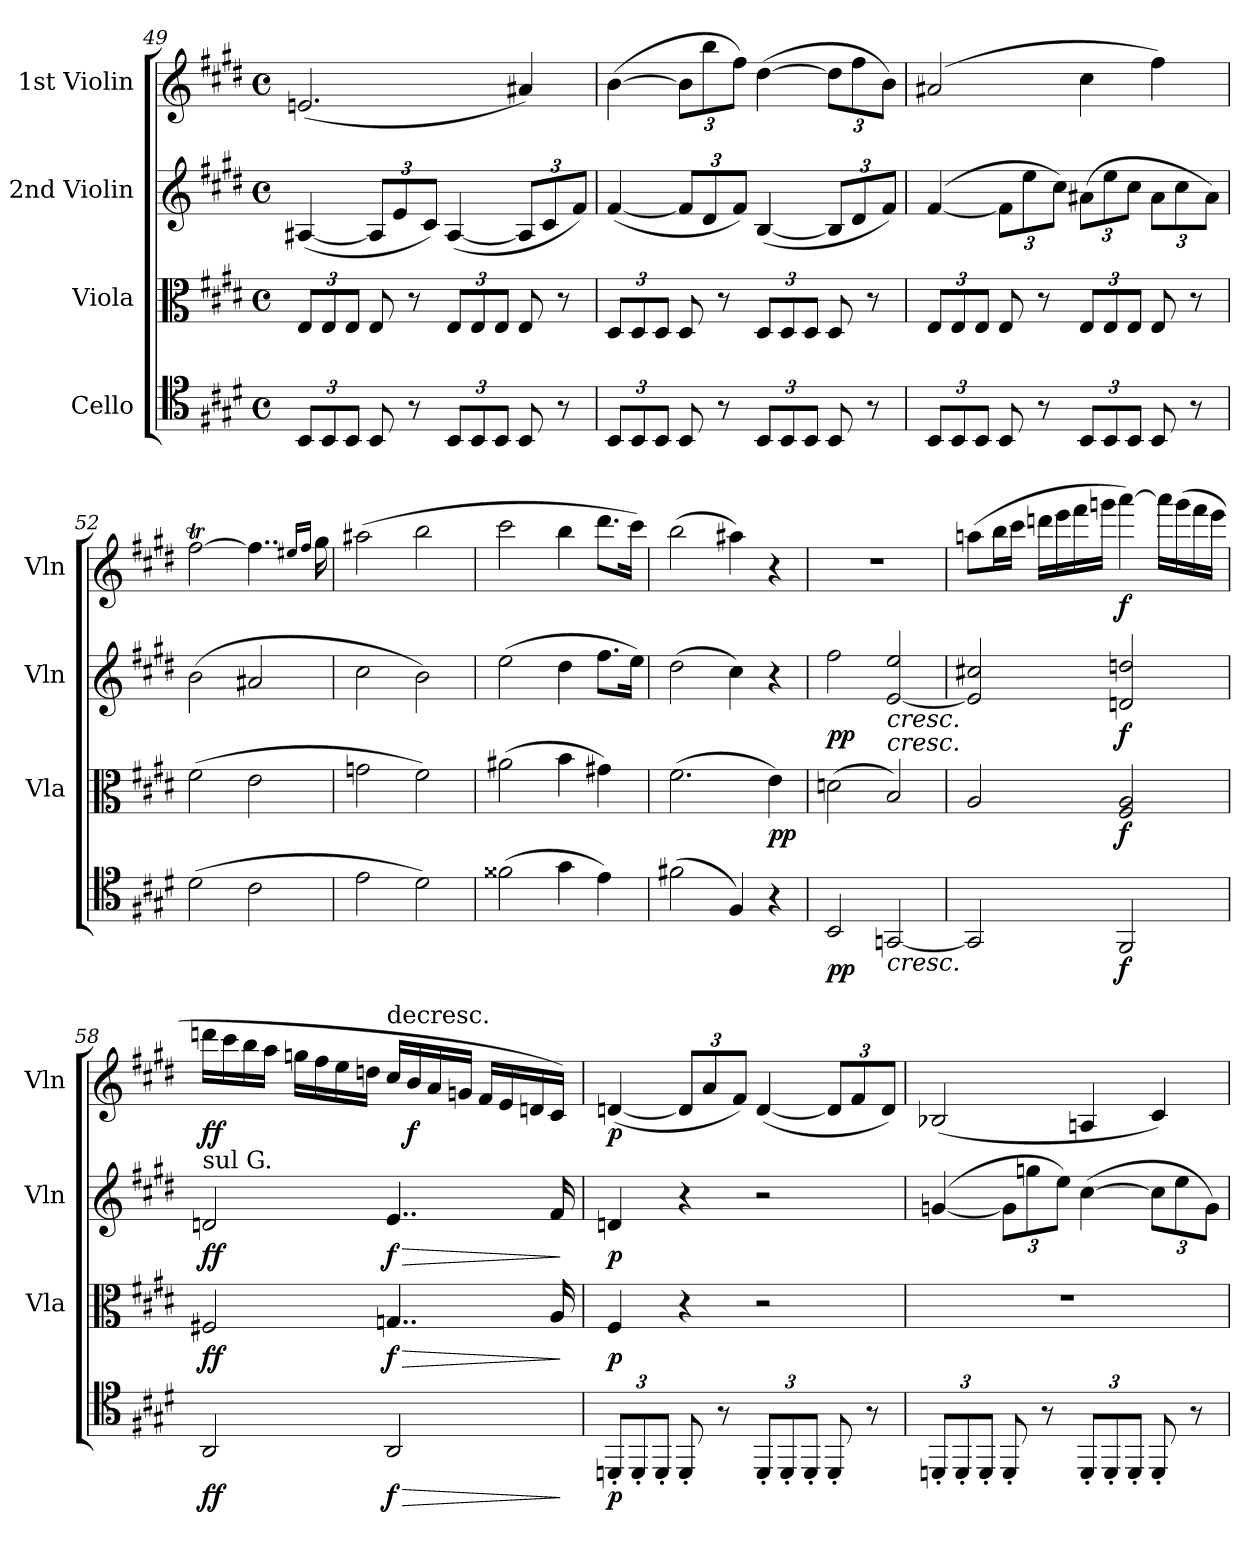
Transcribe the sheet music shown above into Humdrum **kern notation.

**kern	**dynam	**kern	**dynam	**kern	**dynam	**kern	**dynam
*part4	*part4	*part3	*part3	*part2	*part2	*part1	*part1
*staff4	*staff4	*staff3	*staff3	*staff2	*staff2	*staff1	*staff1
*I"Cello	*	*I"Viola	*	*I"2nd Violin	*	*I"1st Violin	*
*	*	*I'Vla	*	*I'Vln	*	*I'Vln	*
*clefC4	*	*clefC3	*	*clefG2	*	*clefG2	*
*k[f#c#g#d#]	*	*k[f#c#g#d#]	*	*k[f#c#g#d#]	*	*k[f#c#g#d#]	*
*M4/4	*	*M4/4	*	*M4/4	*	*M4/4	*
*met(c)	*	*met(c)	*	*met(c)	*	*met(c)	*
=49	=49	=49	=49	=49	=49	=49	=49
12BBL	.	12EL	.	([4A#X	.	(2.en	.
12BB	.	12E	.	.	.	.	.
12BBJ	.	12EJ	.	.	.	.	.
8BB	.	8E	.	12A#L]	.	.	.
.	.	.	.	12e	.	.	.
8r	.	8r	.	.	.	.	.
.	.	.	.	12c#J)	.	.	.
12BBL	.	12EL	.	([4A#	.	.	.
12BB	.	12E	.	.	.	.	.
12BBJ	.	12EJ	.	.	.	.	.
8BB	.	8E	.	12A#L]	.	4a#X)	.
.	.	.	.	12c#	.	.	.
8r	.	8r	.	.	.	.	.
.	.	.	.	12f#J)	.	.	.
=50	=50	=50	=50	=50	=50	=50	=50
12BBL	.	12D#L	.	([4f#	.	([4b	.
12BB	.	12D#	.	.	.	.	.
12BBJ	.	12D#J	.	.	.	.	.
8BB	.	8D#	.	12f#L]	.	12bL]	.
.	.	.	.	12d#	.	12bb	.
8r	.	8r	.	.	.	.	.
.	.	.	.	12f#J)	.	12ff#J)	.
12BBL	.	12D#L	.	([4B	.	([4dd#	.
12BB	.	12D#	.	.	.	.	.
12BBJ	.	12D#J	.	.	.	.	.
8BB	.	8D#	.	12BL]	.	12dd#L]	.
.	.	.	.	12d#	.	12ff#	.
8r	.	8r	.	.	.	.	.
.	.	.	.	12f#J)	.	12bJ)	.
=51	=51	=51	=51	=51	=51	=51	=51
12BBL	.	12EL	.	([4f#	.	(2a#X	.
12BB	.	12E	.	.	.	.	.
12BBJ	.	12EJ	.	.	.	.	.
8BB	.	8E	.	12f#L]	.	.	.
.	.	.	.	12ee	.	.	.
8r	.	8r	.	.	.	.	.
.	.	.	.	12cc#J)	.	.	.
12BBL	.	12EL	.	(12a#XL	.	4cc#	.
12BB	.	12E	.	12ee	.	.	.
12BBJ	.	12EJ	.	12cc#J	.	.	.
8BB	.	8E	.	12a#L	.	4ff#)	.
.	.	.	.	12cc#	.	.	.
8r	.	8r	.	.	.	.	.
.	.	.	.	12a#J)	.	.	.
=52	=52	=52	=52	=52	=52	=52	=52
(2d#	.	(2f#	.	(2b	.	[2ff#T	.
2c#	.	2e	.	2a#X	.	4..ff#]	.
.	.	.	.	.	.	16qqee#X/LL	.
.	.	.	.	.	.	16qqff#/JJ	.
.	.	.	.	.	.	16gg#	.
=53	=53	=53	=53	=53	=53	=53	=53
2e	.	2gn	.	2cc#	.	(2aa#X	.
2d#)	.	2f#)	.	2b)	.	2bb	.
=54	=54	=54	=54	=54	=54	=54	=54
(2f##X	.	(2a#X	.	(2ee	.	2ccc#	.
4g#	.	4b	.	4dd#	.	4bb	.
4e)	.	4g#X)	.	8.ff#L	.	8.ddd#L	.
.	.	.	.	16eeJk)	.	16ccc#Jk)	.
=55	=55	=55	=55	=55	=55	=55	=55
(2f#X	.	(2.f#	.	(2dd#	.	(2bb	.
4F#)	.	.	.	4cc#)	.	4aa#X)	.
4r	.	4e)	pp	4r	.	4r	.
=56	=56	=56	=56	=56	=56	=56	=56
2BB	pp	(2dn	.	2ff#	pp	1r	.
!	!	!	!	!LO:TX:b:i:t=cresc.	!	!	!
!	!	!LO:TX:a:i:t=cresc.	!	!	!	!	!
!LO:TX:b:i:t=cresc.	!	!	!	!	!	!	!
[2GGn	.	2B)	.	[2e 2ee	.	.	.
=57	=57	=57	=57	=57	=57	=57	=57
2GG]	.	2A	.	2e] 2cc#X	.	(8aanL	.
.	.	.	.	.	.	16bbL	.
.	.	.	.	.	.	16ccc#JJ	.
.	.	.	.	.	.	16dddnLL	.
.	.	.	.	.	.	16eee	.
.	.	.	.	.	.	16fff#	.
.	.	.	.	.	.	16gggnJJ	.
2FF#	f	2F# 2A	f	2dn 2ddn	f	[4aaa)	f
.	.	.	.	.	.	16aaaLL]	.
.	.	.	.	.	.	(16ggg	.
.	.	.	.	.	.	16fff#	.
.	.	.	.	.	.	16eeeJJ	.
=58	=58	=58	=58	=58	=58	=58	=58
!	!	!	!	!LO:TX:a:t=sul G.	!	!	!
2AA	ff	2F#X	ff	2dn	ff	16dddnLL	ff
.	.	.	.	.	.	16ccc#	.
.	.	.	.	.	.	16bb	.
.	.	.	.	.	.	16aaJJ	.
.	.	.	.	.	.	16ggnLL	.
.	.	.	.	.	.	16ff#	.
.	.	.	.	.	.	16ee	.
.	.	.	.	.	.	16ddnJJ	.
!	!	!	!	!	!	!LO:TX:t=decresc.	!
!	!LO:HP:b	!	!LO:HP:b	!	!LO:HP:b	!	!
2AA	> f	4..Gn	> f	4..e	> f	16cc#LL	.
.	.	.	.	.	.	16b	f
.	.	.	.	.	.	16a	.
.	.	.	.	.	.	16gnJJ	.
.	.	.	.	.	.	16f#LL	.
.	.	.	.	.	.	16e	.
.	.	.	.	.	.	16dn	.
.	.	16A	.	16f#	.	16c#JJ)	.
.	]	.	]	.	]	.	.
=59	=59	=59	=59	=59	=59	=59	=59
12DDn'L	p	4F#	p	4dn	p	([4dn	p
12DD'	.	.	.	.	.	.	.
12DD'J	.	.	.	.	.	.	.
8DD'	.	4r	.	4r	.	12dL]	.
.	.	.	.	.	.	12a	.
8r	.	.	.	.	.	.	.
.	.	.	.	.	.	12f#J)	.
12DD'L	.	2r	.	2r	.	([4d	.
12DD'	.	.	.	.	.	.	.
12DD'J	.	.	.	.	.	.	.
8DD'	.	.	.	.	.	12dL]	.
.	.	.	.	.	.	12f#	.
8r	.	.	.	.	.	.	.
.	.	.	.	.	.	12dJ)	.
=60	=60	=60	=60	=60	=60	=60	=60
12DDn'L	.	1r	.	([4gn	.	(2B-X	.
12DD'	.	.	.	.	.	.	.
12DD'J	.	.	.	.	.	.	.
8DD'	.	.	.	12gL]	.	.	.
.	.	.	.	12ggn	.	.	.
8r	.	.	.	.	.	.	.
.	.	.	.	12eeJ)	.	.	.
12DD'L	.	.	.	([4cc#	.	4An	.
12DD'	.	.	.	.	.	.	.
12DD'J	.	.	.	.	.	.	.
8DD'	.	.	.	12cc#L]	.	4c#)	.
.	.	.	.	12ee	.	.	.
8r	.	.	.	.	.	.	.
.	.	.	.	12gJ)	.	.	.
=	=	=	=	=	=	=	=
*-	*-	*-	*-	*-	*-	*-	*-
